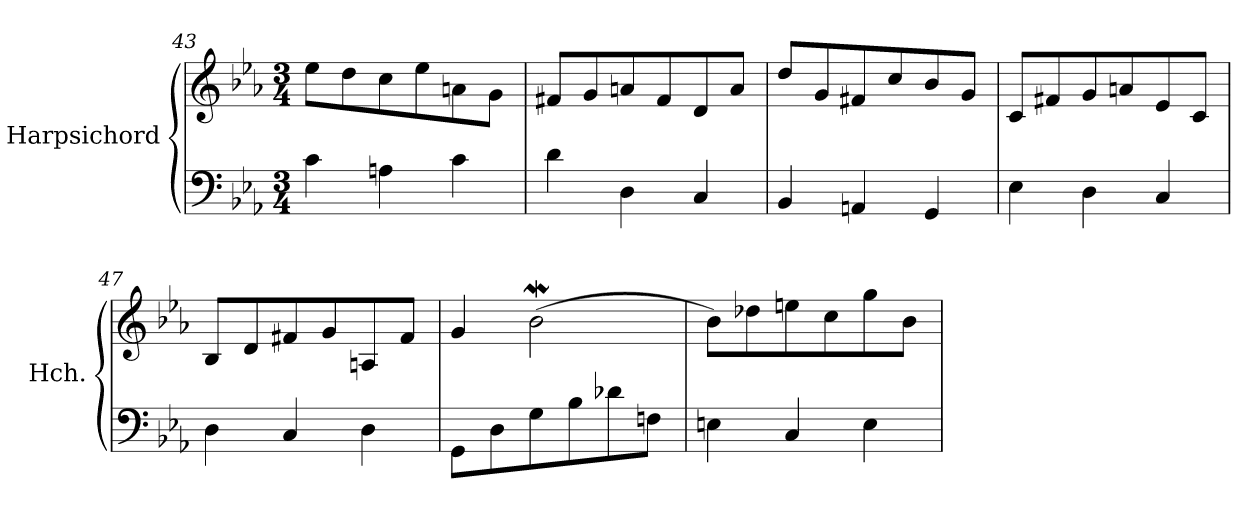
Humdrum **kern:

**kern	**kern
*part1	*part1
*staff2	*staff1
*I"Harpsichord	*
*I'Hch.	*
*clefF4	*clefG2
*k[b-e-a-]	*k[b-e-a-]
*M3/4	*M3/4
=43	=43
4c\	8ee-\L
.	8dd\
4An\	8cc\
.	8ee-\
4c\	8an\
.	8g\J
=44	=44
4d\	8f#X/L
.	8g/
4D\	8an/
.	8f#/
4C/	8d/
.	8a/J
=45	=45
4BB-/	8dd/L
.	8g/
4AAn/	8f#X/
.	8cc/
4GG/	8b-/
.	8g/J
!!LO:LB:g=z
=46	=46
4E-\	8c/L
.	8f#X/
4D\	8g/
.	8an/
4C/	8e-/
.	8c/J
=47	=47
4D\	8B-/L
.	8d/
4C/	8f#X/
.	8g/
4D\	8An/
.	8f#/J
=48	=48
*	*^
8GG\L	4g/	4ryy
8D\	.	.
8G\	(>2b-W\	2ani/yy
8B-\	.	.
8d-X\	.	.
8Fn\J	.	.
*	*v	*v
=49	=49
4En\	8b-\L)
.	8dd-X\
4C/	8een\
.	8cc\
4E\	8gg\
.	8b-\J
=	=
*-	*-
